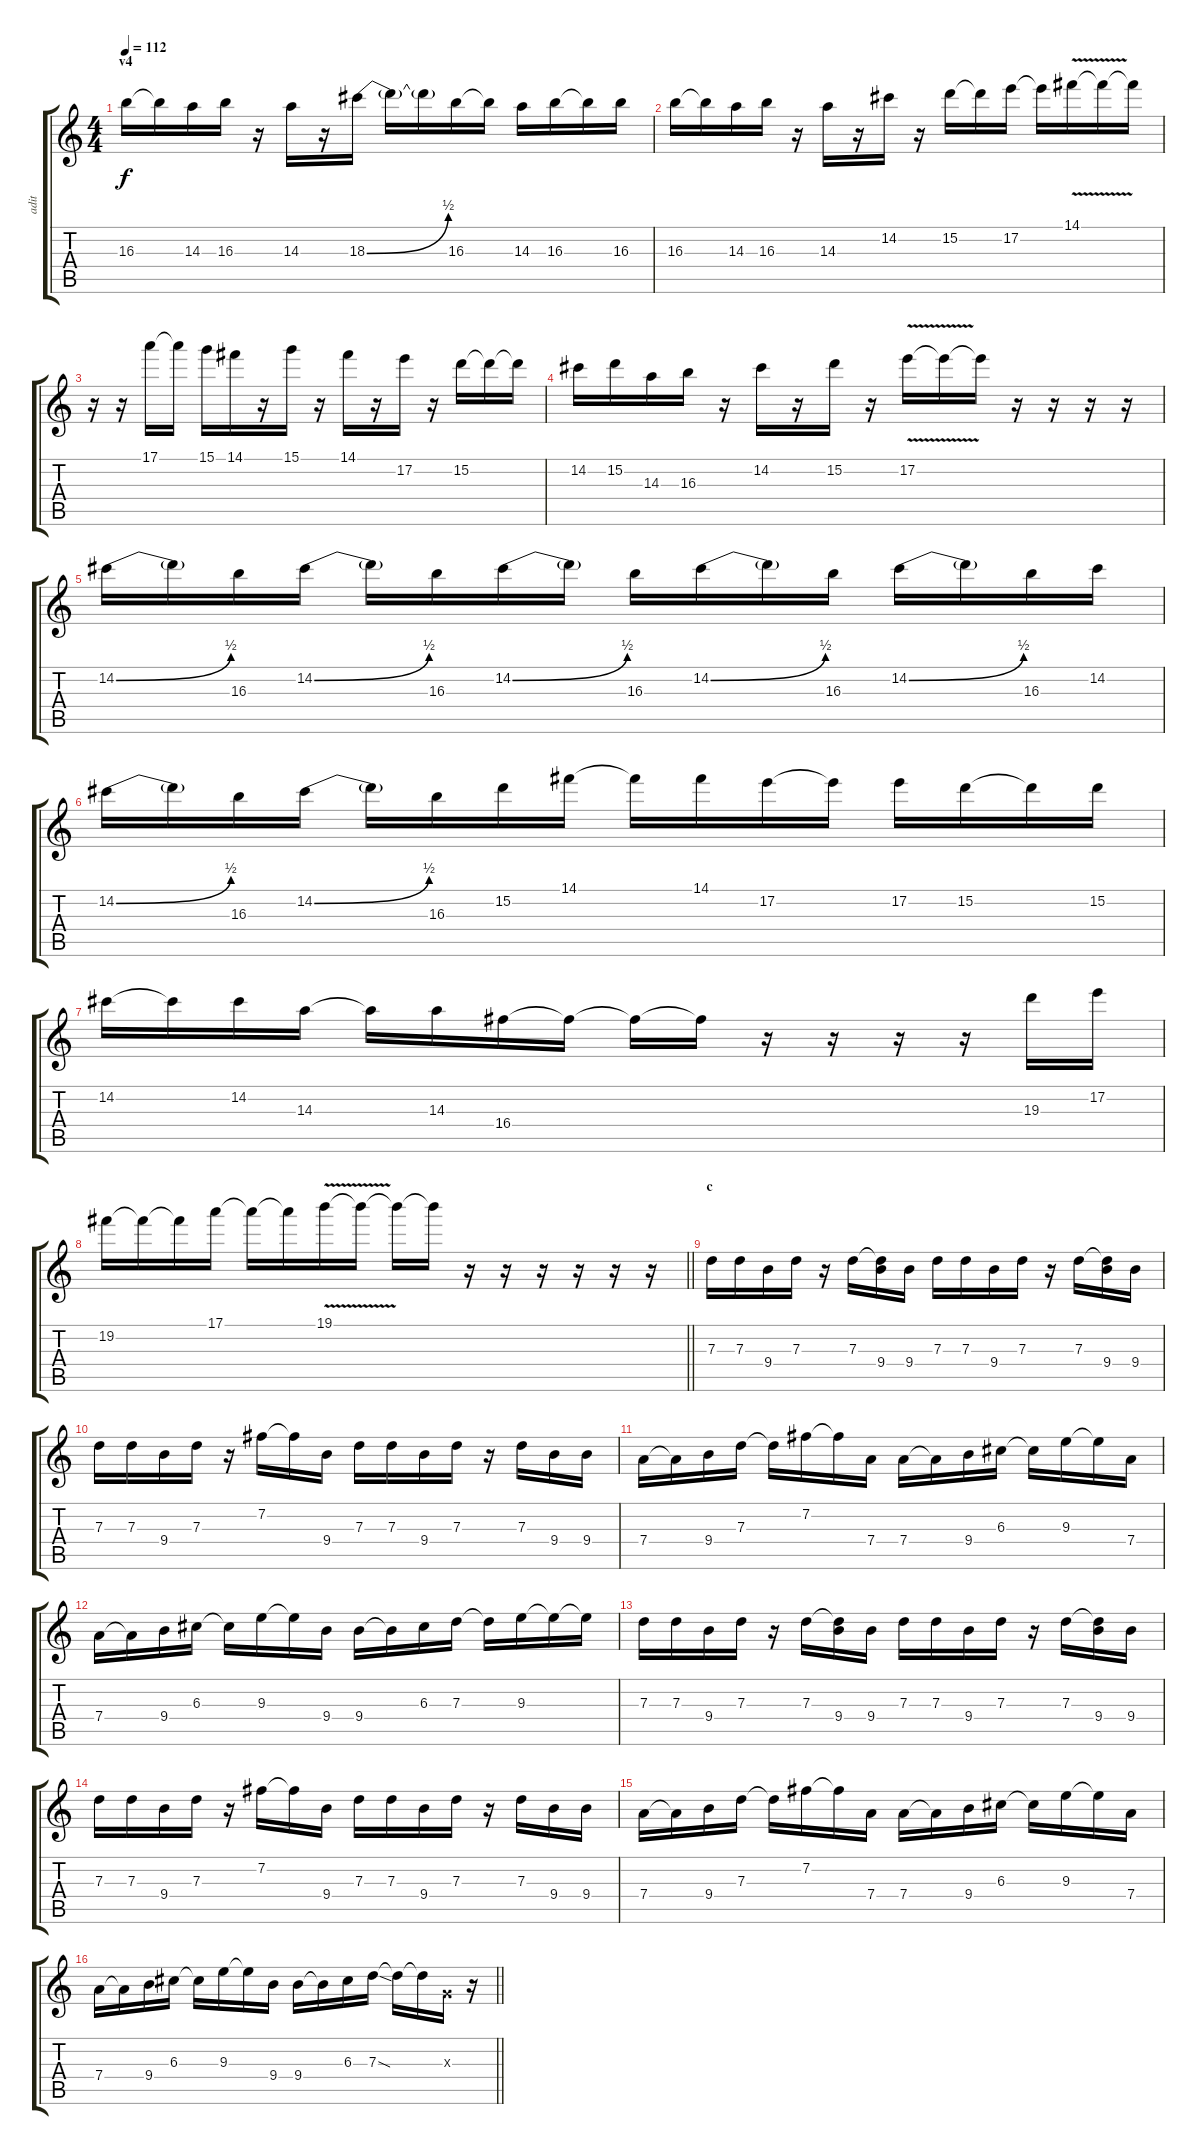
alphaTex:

\track ("adit" "adit") {instrument distortionguitar}
\staff {score tabs}
\tuning (E4 B3 G3 D3 A2 E2) {hide}
\ts (4 4)
\section ("" "v4")
\tempo 112
\clef g2
\ks c
16.3.16{dy f} 16.3{t}.16 14.3.16 16.3.16 r.16 14.3.16 r.16 18.3{be (bend 0 0 60 2)}.16 18.3{t}.16 18.3{t}.16 16.3.16 16.3{t}.16 14.3.16 16.3.16 16.3{t}.16 16.3.16 |
16.3.16 16.3{t}.16 14.3.16 16.3.16 r.16 14.3.16 r.16 14.2.16 r.16 15.2.16 15.2{t}.16 17.2.16 17.2{t}.16 14.1{v}.16 14.1{t}.16 14.1{t}.16 |
r.16 r.16 17.1.16 17.1{t}.16 15.1.16 14.1.16 r.16 15.1.16 r.16 14.1.16 r.16 17.2.16 r.16 15.2.16 15.2{t}.16 15.2{t}.16 |
14.2.16 15.2.16 14.3.16 16.3.16 r.16 14.2.16 r.16 15.2.16 r.16 17.2{v}.16 17.2{t}.16 17.2{t}.16 r.16 r.16 r.16 r.16 |
14.2{be (bend 0 0 60 2)}.16 14.2{t}.16 16.3.16 14.2{be (bend 0 0 60 2)}.16 14.2{t}.16 16.3.16 14.2{be (bend 0 0 60 2)}.16 14.2{t}.16 16.3.16 14.2{be (bend 0 0 60 2)}.16 14.2{t}.16 16.3.16 14.2{be (bend 0 0 60 2)}.16 14.2{t}.16 16.3.16 14.2.16 |
14.2{be (bend 0 0 60 2)}.16 14.2{t}.16 16.3.16 14.2{be (bend 0 0 60 2)}.16 14.2{t}.16 16.3.16 15.2.16 14.1.16 14.1{t}.16 14.1.16 17.2.16 17.2{t}.16 17.2.16 15.2.16 15.2{t}.16 15.2.16 |
14.2.16 14.2{t}.16 14.2.16 14.3.16 14.3{t}.16 14.3.16 16.4.16 16.4{t}.16 16.4{t}.16 16.4{t}.16 r.16 r.16 r.16 r.16 19.3.16 17.2.16 |
\barLineRight lightlight
19.2.16 19.2{t}.16 19.2{t}.16 17.1.16 17.1{t}.16 17.1{t}.16 19.1{v}.16 19.1{t}.16 19.1{t}.16 19.1{t}.16 r.16 r.16 r.16 r.16 r.16 r.16 |
\section ("" "c")
7.3.16 7.3.16 9.4.16 7.3.16 r.16 7.3.16 (7.3{t} 9.4).16 9.4.16 7.3.16 7.3.16 9.4.16 7.3.16 r.16 7.3.16 (7.3{t} 9.4).16 9.4.16 |
7.3.16 7.3.16 9.4.16 7.3.16 r.16 7.2.16 7.2{t}.16 9.4.16 7.3.16 7.3.16 9.4.16 7.3.16 r.16 7.3.16 9.4.16 9.4.16 |
7.4.16 7.4{t}.16 9.4.16 7.3.16 7.3{t}.16 7.2.16 7.2{t}.16 7.4.16 7.4.16 7.4{t}.16 9.4.16 6.3.16 6.3{t}.16 9.3.16 9.3{t}.16 7.4.16 |
7.4.16 7.4{t}.16 9.4.16 6.3.16 6.3{t}.16 9.3.16 9.3{t}.16 9.4.16 9.4.16 9.4{t}.16 6.3.16 7.3.16 7.3{t}.16 9.3.16 9.3{t}.16 9.3{t}.16 |
7.3.16 7.3.16 9.4.16 7.3.16 r.16 7.3.16 (7.3{t} 9.4).16 9.4.16 7.3.16 7.3.16 9.4.16 7.3.16 r.16 7.3.16 (7.3{t} 9.4).16 9.4.16 |
7.3.16 7.3.16 9.4.16 7.3.16 r.16 7.2.16 7.2{t}.16 9.4.16 7.3.16 7.3.16 9.4.16 7.3.16 r.16 7.3.16 9.4.16 9.4.16 |
7.4.16 7.4{t}.16 9.4.16 7.3.16 7.3{t}.16 7.2.16 7.2{t}.16 7.4.16 7.4.16 7.4{t}.16 9.4.16 6.3.16 6.3{t}.16 9.3.16 9.3{t}.16 7.4.16 |
\barLineRight lightlight
7.4.16 7.4{t}.16 9.4.16 6.3.16 6.3{t}.16 9.3.16 9.3{t}.16 9.4.16 9.4.16 9.4{t}.16 6.3.16 7.3{sod}.16 7.3{t}.16 7.3{t}.16 0.3{x}.16 r.16
